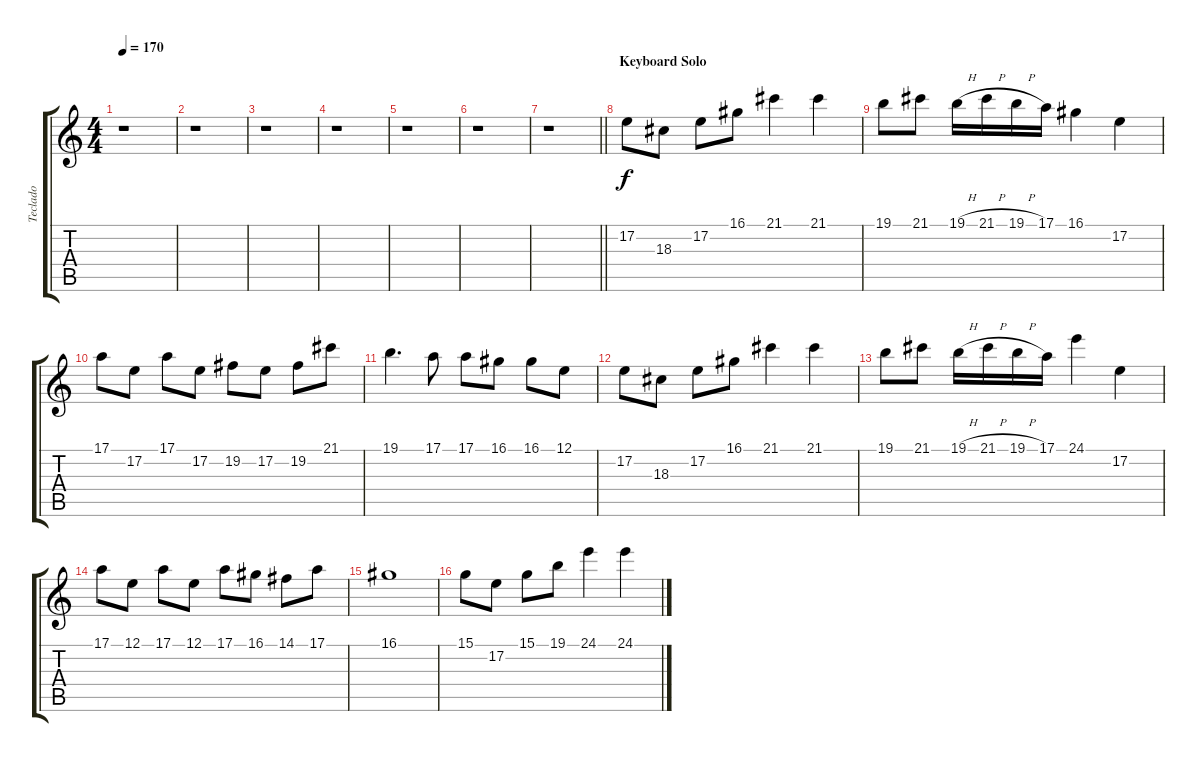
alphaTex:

\track ("Teclado" "Teclado") {instrument violin}
\staff {score tabs}
\tuning (E4 B3 G3 D3 A2 E2) {hide}
\ts (4 4)
\tempo 170
\clef g2
\ks c
r.1{dy f} |
r.1 |
r.1 |
r.1 |
r.1 |
r.1 |
\barLineRight lightlight
r.1 |
\section ("" "Keyboard Solo")
17.2.8{volume 16 instrument violin} 18.3.8 17.2.8 16.1.8 21.1.4 21.1.4 |
19.1.8 21.1.8 19.1{h}.16 21.1{h}.16 19.1{h}.16 17.1.16 16.1.4 17.2.4 |
17.1.8 17.2.8 17.1.8 17.2.8 19.2.8 17.2.8 19.2.8 21.1.8 |
19.1.4{d} 17.1.8 17.1.8 16.1.8 16.1.8 12.1.8 |
17.2.8 18.3.8 17.2.8 16.1.8 21.1.4 21.1.4 |
19.1.8 21.1.8 19.1{h}.16 21.1{h}.16 19.1{h}.16 17.1.16 24.1.4 17.2.4 |
17.1.8 12.1.8 17.1.8 12.1.8 17.1.8 16.1.8 14.1.8 17.1.8 |
16.1.1 |
15.1.8{volume 16} 17.2.8 15.1.8 19.1.8 24.1.4 24.1.4
